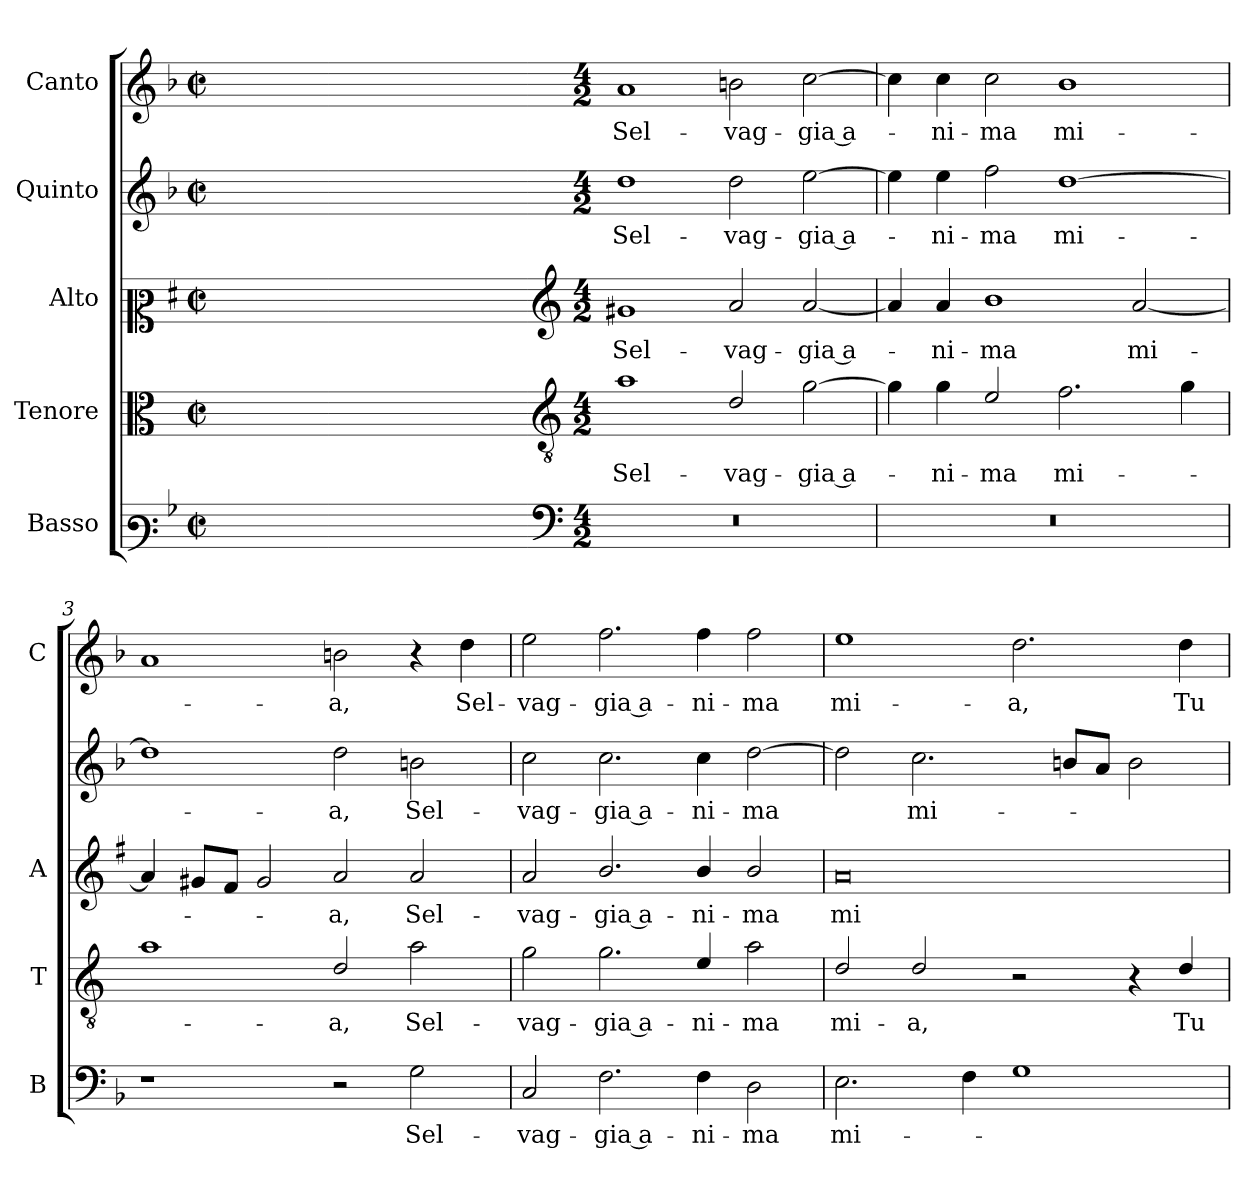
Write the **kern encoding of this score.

**kern	**text	**kern	**text	**kern	**text	**kern	**text	**kern	**text
*part5	*part5	*part4	*part4	*part3	*part3	*part2	*part2	*part1	*part1
*staff5	*staff5	*staff4	*staff4	*staff3	*staff3	*staff2	*staff2	*staff1	*staff1
*I"Basso	*	*I"Tenore	*	*I"Alto	*	*I"Quinto	*	*I"Canto	*
*I'B	*	*I'T	*	*I'A	*	*	*	*I'C	*
*clefF3	*	*clefC3	*	*clefC2	*	*clefG2	*	*clefG2	*
*	*	*ITrd4c7	*	*ITrd1c2	*	*	*	*	*
*k[b-]	*	*k[b-]	*	*k[b-]	*	*k[b-]	*	*k[b-]	*
*F:	*	*F:	*	*F:	*	*F:	*	*F:	*
*M2/2	*	*M2/2	*	*M2/2	*	*M2/2	*	*M2/2	*
*met(c|)	*	*met(c|)	*	*met(c|)	*	*met(c|)	*	*met(c|)	*
=	=	=	=	=	=	=	=	=	=
1ryy	.	1ryy	.	1ryy	.	1ryy	.	1ryy	.
=1X-	=1X-	=1X-	=1X-	=1X-	=1X-	=1X-	=1X-	=1X-	=1X-
4ryy	.	4ryy	.	4ryy	.	4ryy	.	4ryy	.
4ryy	.	4ryy	.	4ryy	.	4ryy	.	4ryy	.
4ryy	.	4ryy	.	4ryy	.	4ryy	.	4ryy	.
4ryy	.	4ryy	.	4ryy	.	4ryy	.	4ryy	.
=1-	=1-	=1-	=1-	=1-	=1-	=1-	=1-	=1-	=1-
*clefF4	*	*clefGv2	*	*clefG2	*	*	*	*	*
*M4/2	*	*M4/2	*	*M4/2	*	*M4/2	*	*M4/2	*
!	!	!	!LO:LY:b	!	!LO:LY:b	!	!LO:LY:b	!	!LO:LY:b
0r	.	1d	Sel-	1f#X	Sel-	1dd	Sel-	1a	Sel-
!	!	!	!LO:LY:b	!	!LO:LY:b	!	!LO:LY:b	!	!LO:LY:b
.	.	2G/	-vag-	2g/	-vag-	2dd\	-vag-	2bn\	-vag-
!	!	!	!LO:LY:b	!	!LO:LY:b	!	!LO:LY:b	!	!LO:LY:b
.	.	[2c\	-gia a-	[2g/	-gia a-	[2ee\	-gia a-	[2cc\	-gia a-
=2	=2	=2	=2	=2	=2	=2	=2	=2	=2
0r	.	4c\]	.	4g/]	.	4ee\]	.	4cc\]	.
!	!	!	!LO:LY:b	!	!LO:LY:b	!	!LO:LY:b	!	!LO:LY:b
.	.	4c\	-ni-	4g/	-ni-	4ee\	-ni-	4cc\	-ni-
!	!	!	!LO:LY:b	!	!LO:LY:b	!	!LO:LY:b	!	!LO:LY:b
.	.	2A/	-ma	1a	-ma	2ff\	-ma	2cc\	-ma
!	!	!	!LO:LY:b	!	!	!	!LO:LY:b	!	!LO:LY:b
.	.	2.B-\	mi-	.	.	[1dd	mi-	1b-	mi-
!	!	!	!	!	!LO:LY:b	!	!	!	!
.	.	.	.	[2g/	mi-	.	.	.	.
.	.	4c\	.	.	.	.	.	.	.
=3	=3	=3	=3	=3	=3	=3	=3	=3	=3
1r	.	1d	.	4g/]	.	1dd]	.	1a	.
.	.	.	.	8f#X/L	.	.	.	.	.
.	.	.	.	8e/J	.	.	.	.	.
.	.	.	.	2f#/	.	.	.	.	.
!	!	!	!LO:LY:b	!	!LO:LY:b	!	!LO:LY:b	!	!LO:LY:b
2r	.	2G/	-a,	2g/	-a,	2dd\	-a,	2bn\	-a,
!	!LO:LY:b	!	!LO:LY:b	!	!LO:LY:b	!	!LO:LY:b	!	!
2G\	Sel-	2d\	Sel-	2g/	Sel-	2bn\	Sel-	4r	.
!	!	!	!	!	!	!	!	!	!LO:LY:b
.	.	.	.	.	.	.	.	4dd\	Sel-
=4	=4	=4	=4	=4	=4	=4	=4	=4	=4
!	!LO:LY:b	!	!LO:LY:b	!	!LO:LY:b	!	!LO:LY:b	!	!LO:LY:b
2C/	-vag-	2c\	-vag-	2g/	-vag-	2cc\	-vag-	2ee\	-vag-
!	!LO:LY:b	!	!LO:LY:b	!	!LO:LY:b	!	!LO:LY:b	!	!LO:LY:b
2.F\	-gia a-	2.c\	-gia a-	2.a/	-gia a-	2.cc\	-gia a-	2.ff\	-gia a-
!	!LO:LY:b	!	!LO:LY:b	!	!LO:LY:b	!	!LO:LY:b	!	!LO:LY:b
4F\	-ni-	4A/	-ni-	4a/	-ni-	4cc\	-ni-	4ff\	-ni-
!	!LO:LY:b	!	!LO:LY:b	!	!LO:LY:b	!	!LO:LY:b	!	!LO:LY:b
2D\	-ma	2d\	-ma	2a/	-ma	[2dd\	-ma	2ff\	-ma
!!LO:LB:g=z
=5	=5	=5	=5	=5	=5	=5	=5	=5	=5
!	!LO:LY:b	!	!LO:LY:b	!	!LO:LY:b	!	!	!	!LO:LY:b
2.E\	mi-	2G/	mi-	0g	mi-	2dd\]	.	1ee	mi-
!	!	!	!LO:LY:b	!	!	!	!LO:LY:b	!	!
.	.	2G/	-a,	.	.	2.cc\	mi-	.	.
4F\	.	.	.	.	.	.	.	.	.
!	!	!	!	!	!	!	!	!	!LO:LY:b
1G	.	2r	.	.	.	.	.	2.dd\	-a,
.	.	.	.	.	.	8bn/L	.	.	.
.	.	.	.	.	.	8a/J	.	.	.
.	.	4r	.	.	.	2b\	.	.	.
!	!	!	!LO:LY:b	!	!	!	!	!	!LO:LY:b
.	.	4G/	Tu	.	.	.	.	4dd\	Tu
=	=	=	=	=	=	=	=	=	=
*-	*-	*-	*-	*-	*-	*-	*-	*-	*-
